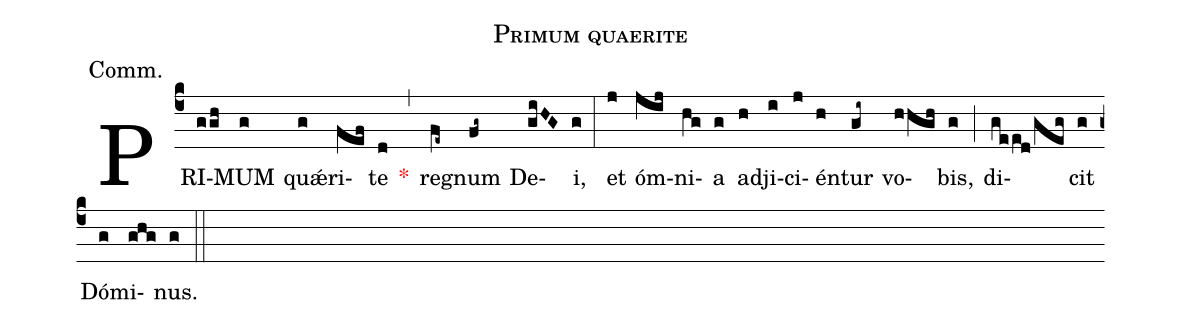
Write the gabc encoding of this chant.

name:Primum quaerite;
annotation:Comm.;
mode:VIII.;
office-part:Communion;
%%
(c4) PRI(ggh)MUM(g) qu<sp>'ae</sp>(g)ri(fef)te(d) <v>\red{*}</v>(,) re(fe~)gnum(fg~) De(giHG)i,(g) (:) et(j) óm(jij)ni(hg)a(g) ad(h)ji(i)ci(j)én(h)tur(gi~) vo(hhgh)bis,(g) (;) di(geed/geg)cit(g) Dó(g)mi(ghg)nus.(g) (::)
